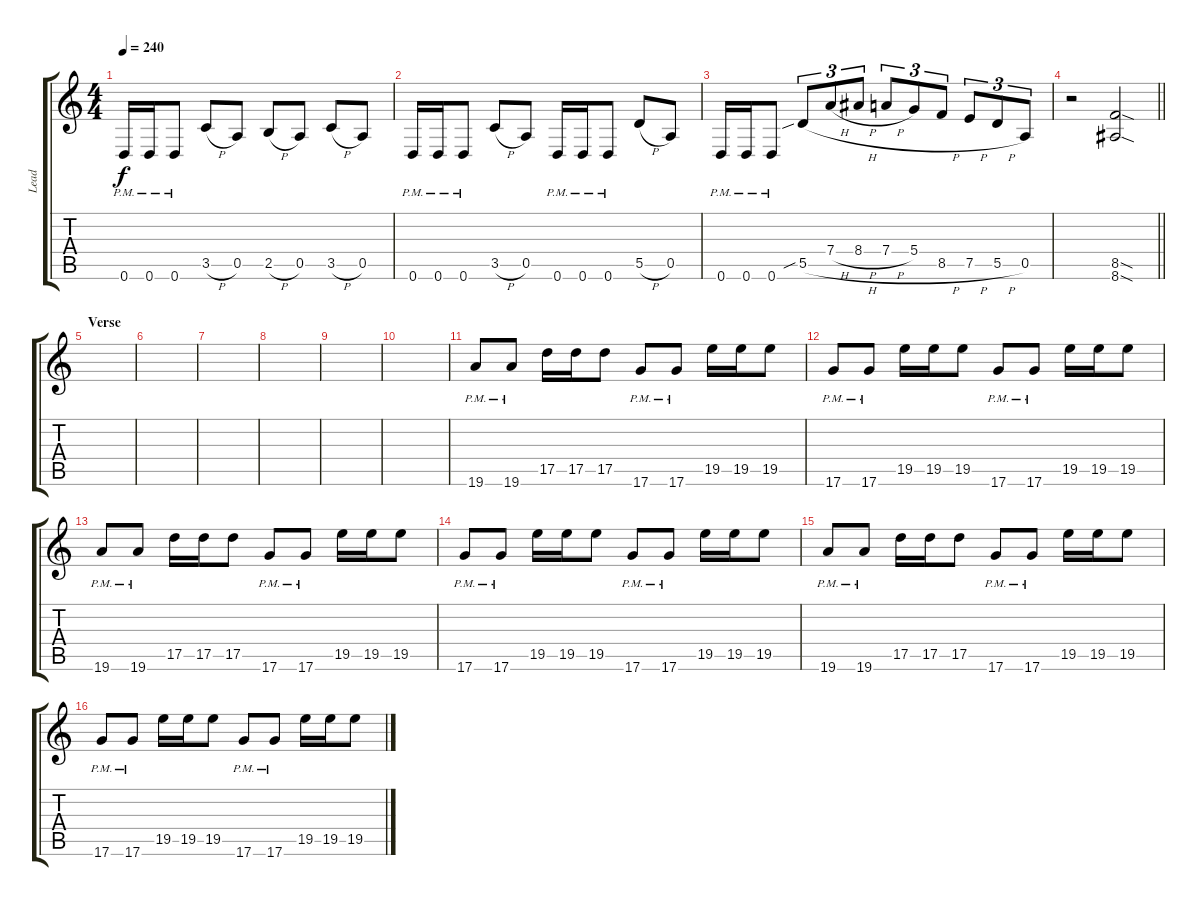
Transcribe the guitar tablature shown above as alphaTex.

\track ("Lead" "Lead") {instrument distortionguitar}
\staff {score tabs}
\tuning (E4 B3 G3 D3 A2 D2) {hide}
\ts (4 4)
\tempo 240
\clef g2
\ks c
0.6{pm}.16{dy f} 0.6{pm}.16 0.6{pm}.8 3.5{h}.8 0.5.8 2.5{h}.8 0.5.8 3.5{h}.8 0.5.8 |
0.6{pm}.16 0.6{pm}.16 0.6{pm}.8 3.5{h}.8 0.5.8 0.6{pm}.16 0.6{pm}.16 0.6{pm}.8 5.5{h}.8 0.5.8 |
0.6{pm}.16 0.6{pm}.16 0.6{pm}.8 5.5{sib h}.8{tu (3 2)} 7.4{h}.8{tu (3 2)} 8.4{h}.8{tu (3 2)} 7.4{h}.8{tu (3 2)} 5.4.8{tu (3 2)} 8.5{h}.8{tu (3 2)} 7.5{h}.8{tu (3 2)} 5.5{h}.8{tu (3 2)} 0.5.8{tu (3 2)} |
\barLineRight lightlight
r.2 (8.5{sod} 8.6{sod}).2 |
\section ("" "Verse ")
|
|
|
|
|
|
19.6{pm}.8 19.6{pm}.8 17.5.16 17.5.16 17.5.8 17.6{pm}.8 17.6{pm}.8 19.5.16 19.5.16 19.5.8 |
17.6{pm}.8 17.6{pm}.8 19.5.16 19.5.16 19.5.8 17.6{pm}.8 17.6{pm}.8 19.5.16 19.5.16 19.5.8 |
19.6{pm}.8 19.6{pm}.8 17.5.16 17.5.16 17.5.8 17.6{pm}.8 17.6{pm}.8 19.5.16 19.5.16 19.5.8 |
17.6{pm}.8 17.6{pm}.8 19.5.16 19.5.16 19.5.8 17.6{pm}.8 17.6{pm}.8 19.5.16 19.5.16 19.5.8 |
19.6{pm}.8 19.6{pm}.8 17.5.16 17.5.16 17.5.8 17.6{pm}.8 17.6{pm}.8 19.5.16 19.5.16 19.5.8 |
17.6{pm}.8 17.6{pm}.8 19.5.16 19.5.16 19.5.8 17.6{pm}.8 17.6{pm}.8 19.5.16 19.5.16 19.5.8
